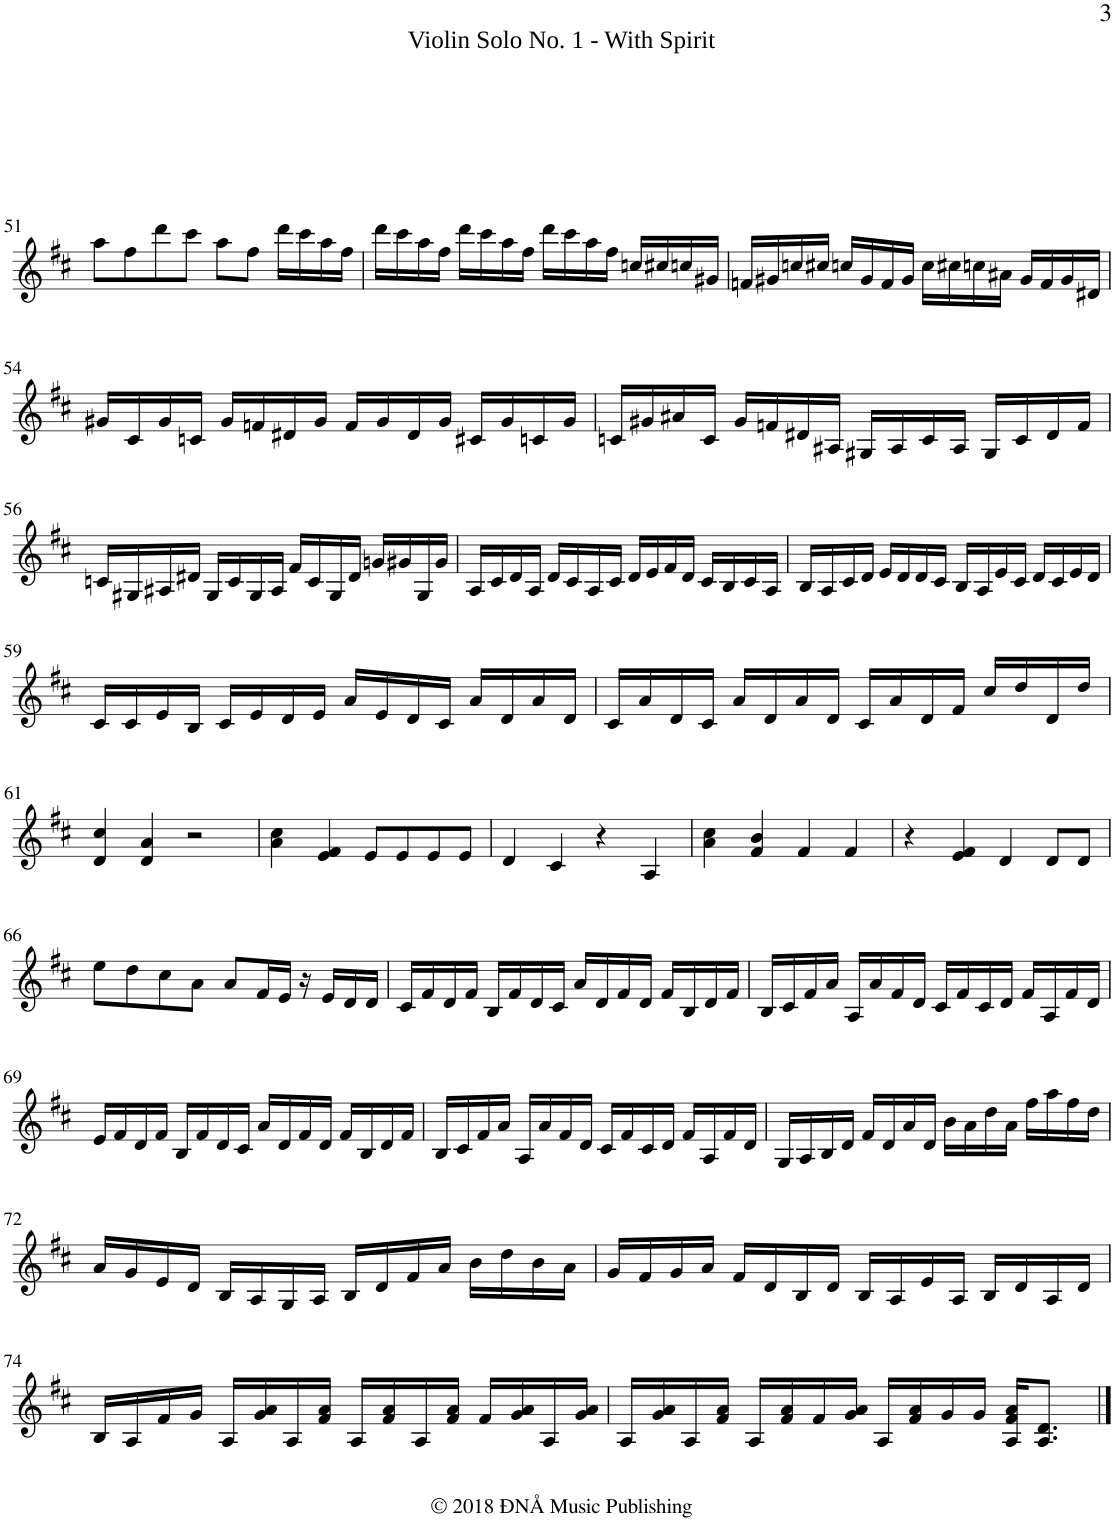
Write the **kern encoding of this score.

**kern
*part1
*staff1
*I"Violin
*I'Vln
!!LO:PB:g=z
*clefG2
*k[f#c#]
*M4/4
=51
8aa'\L
8ff#'\
8ddd'\
8ccc#'\J
8aa'\L
8ff#'\J
16ddd'\LL
16ccc#'\
16aa'\
16ff#'\JJ
=52
16ddd'\LL
16ccc#'\
16aa'\
16ff#'\JJ
16ddd'\LL
16ccc#'\
16aa'\
16ff#'\JJ
16ddd'\LL
16ccc#'\
16aa'\
16ff#'\JJ
16ccn'/LL
16cc#X'/
16ccn'/
16g#X'/JJ
=53
16fn'/LL
16g#X'/
16ccn'/
16cc#X'/JJ
16ccn'/LL
16g#'/
16f'/
16g#'/JJ
16cc'\LL
16cc#X'\
16ccn'\
16a#X'\JJ
16g#'/LL
16f'/
16g#'/
16d#X'/JJ
!!LO:LB:g=z
=54
16g#X'/LL
16c#'/
16g#'/
16cn'/JJ
16g#'/LL
16fn'/
16d#X'/
16g#'/JJ
16f'/LL
16g#'/
16d#'/
16g#'/JJ
16c#X'/LL
16g#'/
16cn'/
16g#'/JJ
=55
16cn'/LL
16g#X'/
16a#X'/
16c'/JJ
16g#'/LL
16fn'/
16d#X'/
16A#X'/JJ
16G#X'/LL
16A#'/
16c'/
16A#'/JJ
16G#'/LL
16c'/
16d#'/
16f'/JJ
!!LO:LB:g=z
=56
16cn'/LL
16G#X'/
16A#X'/
16d#X'/JJ
16G#'/LL
16c'/
16G#'/
16A#'/JJ
16f#'/LL
16c'/
16G#'/
16d#'/JJ
16gn'/LL
16g#X'/
16G#'/
16g#'/JJ
=57
16A'/LL
16c#'/
16d'/
16A'/JJ
16d'/LL
16c#'/
16A'/
16c#'/JJ
16d'/LL
16e'/
16f#'/
16d'/JJ
16c#'/LL
16B'/
16c#'/
16A'/JJ
=58
16B'/LL
16A'/
16c#'/
16d'/JJ
16e'/LL
16d'/
16d'/
16c#'/JJ
16B'/LL
16A'/
16e'/
16c#'/JJ
16d'/LL
16c#'/
16e'/
16d'/JJ
!!LO:LB:g=z
=59
16c#'/LL
16c#'/
16e'/
16B'/JJ
16c#'/LL
16e'/
16d'/
16e'/JJ
16a'/LL
16e'/
16d'/
16c#'/JJ
16a'/LL
16d'/
16a'/
16d'/JJ
=60
16c#'/LL
16a'/
16d'/
16c#'/JJ
16a'/LL
16d'/
16a'/
16d'/JJ
16c#'/LL
16a'/
16d'/
16f#'/JJ
16cc#'/LL
16dd'/
16d'/
16dd'/JJ
!!LO:LB:g=z
=61
4d/' 4cc#/'
4d/' 4a/'
2r
=62
4a\' 4cc#\'
4e/' 4f#/'
8e'/L
8e'/
8e'/
8e'/J
=63
4d'/
4c#'/
4r
4A'/
=64
4a\' 4cc#\'
4f#/' 4b/'
4f#'/
4f#'/
=65
4r
4e/' 4f#/'
4d'/
8d'/L
8d'/J
!!LO:LB:g=z
=66
8ee'\L
8dd'\
8cc#'\
8a'\J
8a'/L
16f#'/L
16e'/JJ
16r
16e'/LL
16d'/
16d'/JJ
=67
16c#'/LL
16f#'/
16d'/
16f#'/JJ
16B'/LL
16f#'/
16d'/
16c#'/JJ
16a'/LL
16d'/
16f#'/
16d'/JJ
16f#'/LL
16B'/
16d'/
16f#'/JJ
=68
16B'/LL
16c#'/
16f#'/
16a'/JJ
16A'/LL
16a'/
16f#'/
16d'/JJ
16c#'/LL
16f#'/
16c#'/
16d'/JJ
16f#'/LL
16A'/
16f#'/
16d'/JJ
!!LO:LB:g=z
=69
16e'/LL
16f#'/
16d'/
16f#'/JJ
16B'/LL
16f#'/
16d'/
16c#'/JJ
16a'/LL
16d'/
16f#'/
16d'/JJ
16f#'/LL
16B'/
16d'/
16f#'/JJ
=70
16B'/LL
16c#'/
16f#'/
16a'/JJ
16A'/LL
16a'/
16f#'/
16d'/JJ
16c#'/LL
16f#'/
16c#'/
16d'/JJ
16f#'/LL
16A'/
16f#'/
16d'/JJ
=71
16G'/LL
16A'/
16B'/
16d'/JJ
16f#'/LL
16d'/
16a'/
16d'/JJ
16b'\LL
16a'\
16dd'\
16a'\JJ
16ff#'\LL
16aa'\
16ff#'\
16dd'\JJ
!!LO:LB:g=z
=72
16a'/LL
16g'/
16e'/
16d'/JJ
16B'/LL
16A'/
16G'/
16A'/JJ
16B'/LL
16d'/
16f#'/
16a'/JJ
16b'\LL
16dd'\
16b'\
16a'\JJ
=73
16g'/LL
16f#'/
16g'/
16a'/JJ
16f#'/LL
16d'/
16B'/
16d'/JJ
16B'/LL
16A'/
16e'/
16A'/JJ
16B'/LL
16d'/
16A'/
16d'/JJ
!!LO:LB:g=z
=74
16B'/LL
16A'/
16f#'/
16g'/JJ
16A'/LL
16g/' 16a/'
16A'/
16f#/' 16a/'JJ
16A'/LL
16f#/' 16a/'
16A'/
16f#/' 16a/'JJ
16f#'/LL
16g/' 16a/'
16A'/
16g/' 16a/'JJ
=75
16A'/LL
16g/' 16a/'
16A'/
16f#/' 16a/'JJ
16A'/LL
16f#/' 16a/'
16f#'/
16g/' 16a/'JJ
16A'/LL
16f#/' 16a/'
16g'/
16g'/JJ
16A/' 16f#/' 16a/'KL
8.A/' 8.d/'J
==
*-
